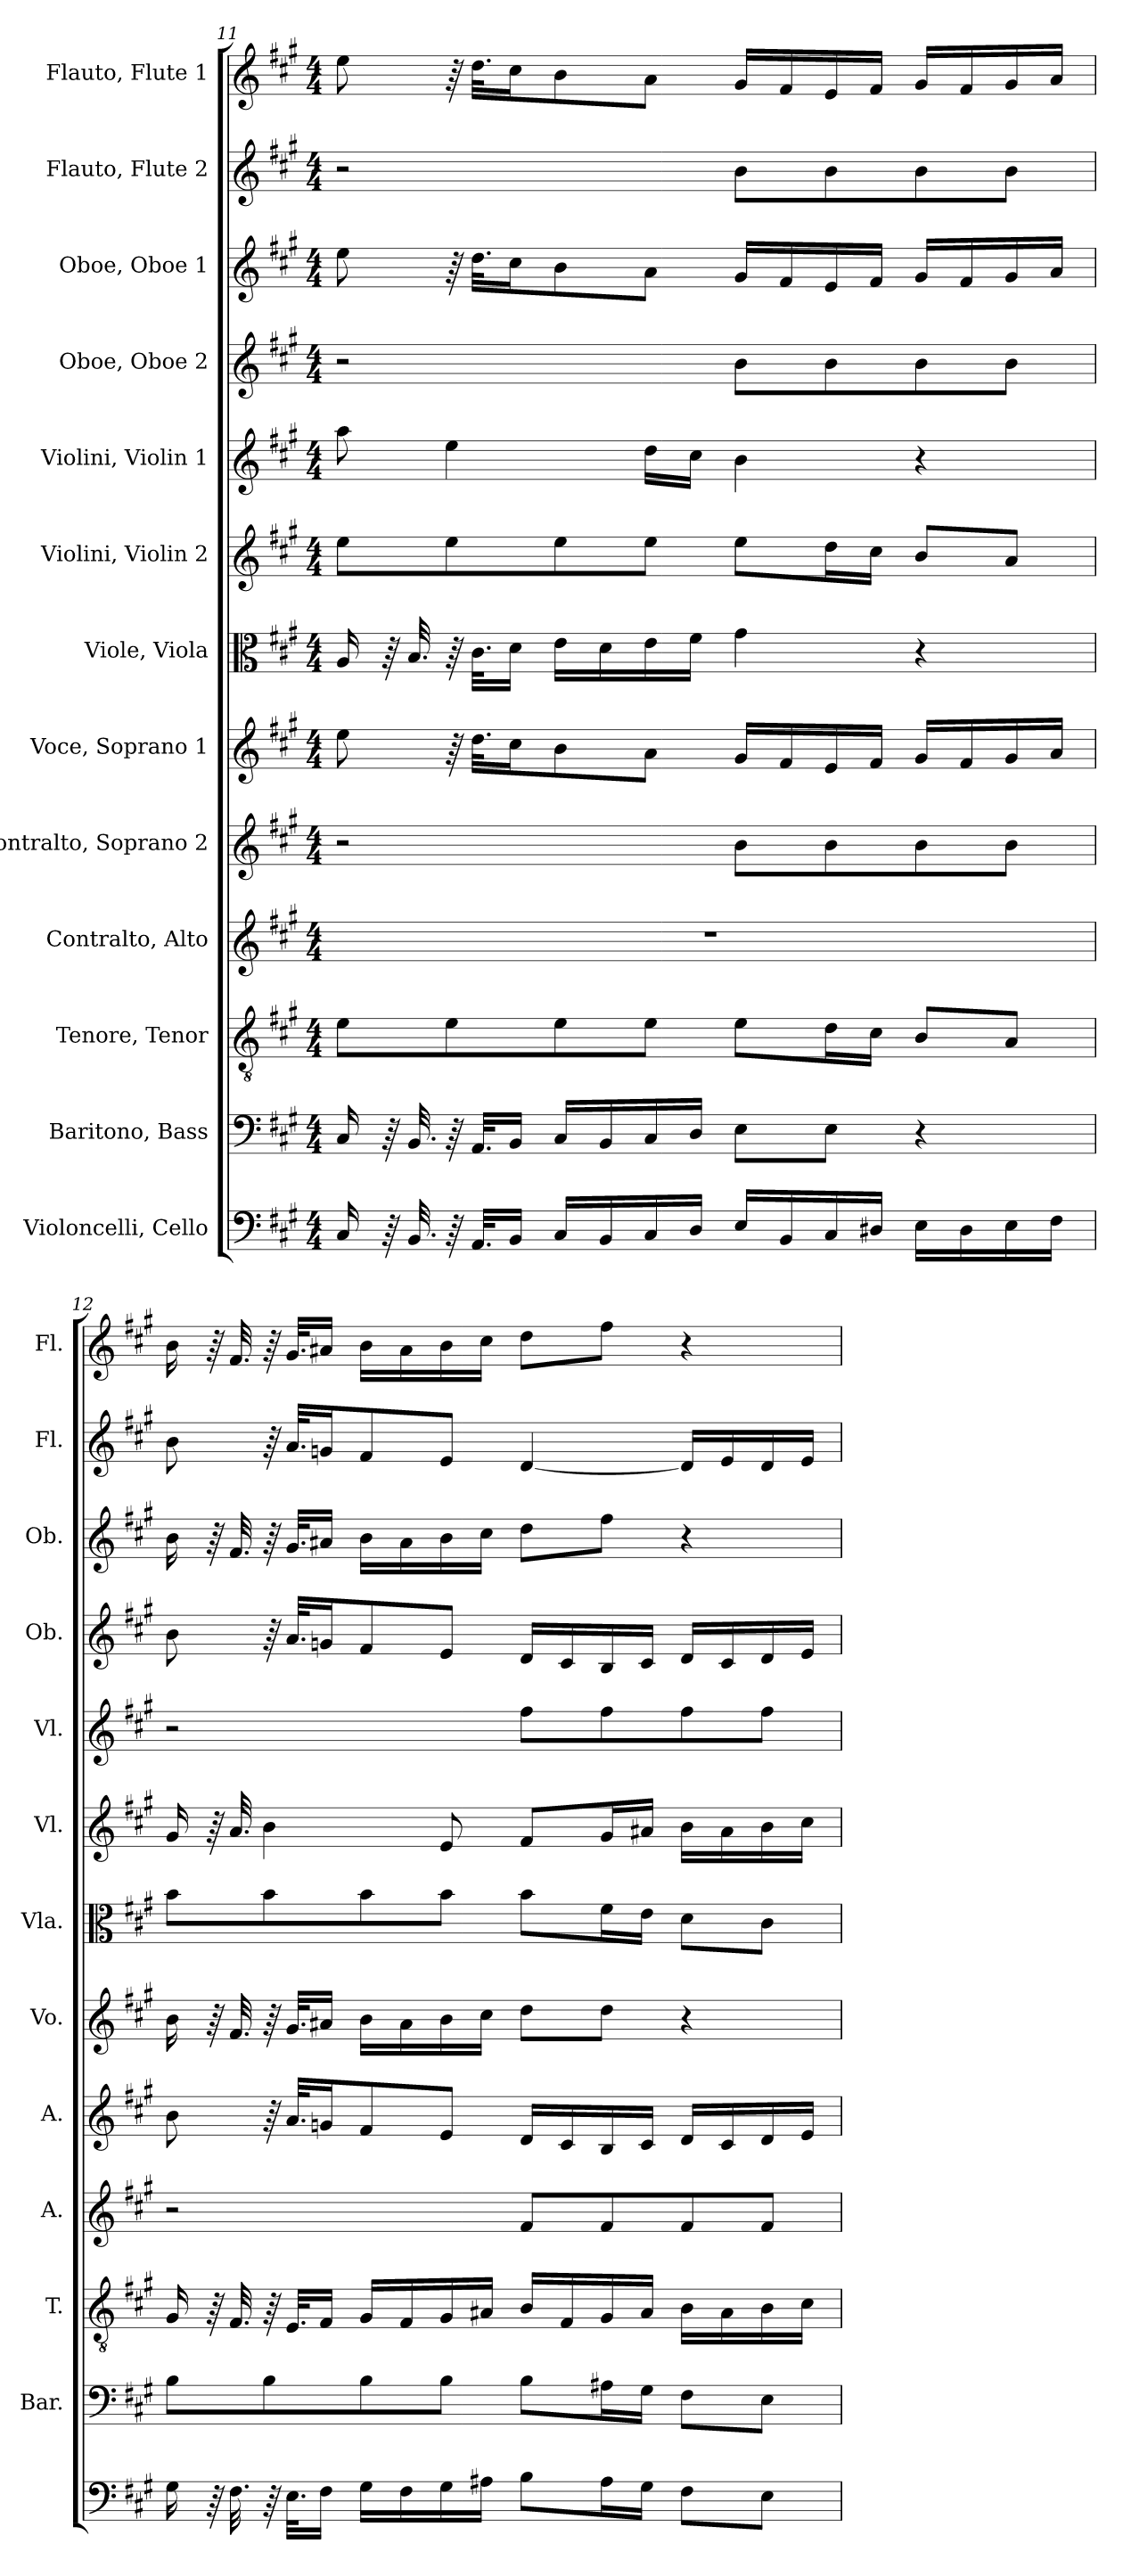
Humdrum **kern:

**kern	**kern	**kern	**kern	**kern	**kern	**kern	**kern	**kern	**kern	**kern	**kern	**kern
*part13	*part12	*part11	*part10	*part9	*part8	*part7	*part6	*part5	*part4	*part3	*part2	*part1
*staff13	*staff12	*staff11	*staff10	*staff9	*staff8	*staff7	*staff6	*staff5	*staff4	*staff3	*staff2	*staff1
*I"Violoncelli, Cello	*I"Baritono, Bass	*I"Tenore, Tenor	*I"Contralto, Alto	*I"Contralto, Soprano 2	*I"Voce, Soprano 1	*I"Viole, Viola	*I"Violini, Violin 2	*I"Violini, Violin 1	*I"Oboe, Oboe 2	*I"Oboe, Oboe 1	*I"Flauto, Flute 2	*I"Flauto, Flute 1
*	*I'Bar.	*I'T.	*I'A.	*I'A.	*I'Vo.	*I'Vla.	*I'Vl.	*I'Vl.	*I'Ob.	*I'Ob.	*I'Fl.	*I'Fl.
*clefF4	*clefF4	*clefGv2	*clefG2	*clefG2	*clefG2	*clefC3	*clefG2	*clefG2	*clefG2	*clefG2	*clefG2	*clefG2
*k[f#c#g#]	*k[f#c#g#]	*k[f#c#g#]	*k[f#c#g#]	*k[f#c#g#]	*k[f#c#g#]	*k[f#c#g#]	*k[f#c#g#]	*k[f#c#g#]	*k[f#c#g#]	*k[f#c#g#]	*k[f#c#g#]	*k[f#c#g#]
*M4/4	*M4/4	*M4/4	*M4/4	*M4/4	*M4/4	*M4/4	*M4/4	*M4/4	*M4/4	*M4/4	*M4/4	*M4/4
=11	=11	=11	=11	=11	=11	=11	=11	=11	=11	=11	=11	=11
16C#/	16C#/	8e\L	1r	2r	8ee\	16A/	8ee\L	8aa\	2r	8ee\	2r	8ee\
64r	64r	.	.	.	.	64r	.	.	.	.	.	.
32.BB/	32.BB/	.	.	.	.	32.B/	.	.	.	.	.	.
64r	64r	8e\	.	.	64r	64r	8ee\	4ee\	.	64r	.	64r
32.AA/KLL	32.AA/KLL	.	.	.	32.dd\KLL	32.c#\KLL	.	.	.	32.dd\KLL	.	32.dd\KLL
16BB/JJ	16BB/JJ	.	.	.	16cc#\J	16d\JJ	.	.	.	16cc#\J	.	16cc#\J
16C#/LL	16C#/LL	8e\	.	.	8b\	16e\LL	8ee\	.	.	8b\	.	8b\
16BB/	16BB/	.	.	.	.	16d\	.	.	.	.	.	.
16C#/	16C#/	8e\J	.	.	8a\J	16e\	8ee\J	16dd\LL	.	8a\J	.	8a\J
16D/JJ	16D/JJ	.	.	.	.	16f#\JJ	.	16cc#\JJ	.	.	.	.
16E/LL	8E\L	8e\L	.	8b\L	16g#/LL	4g#\	8ee\L	4b\	8b\L	16g#/LL	8b\L	16g#/LL
16BB/	.	.	.	.	16f#/	.	.	.	.	16f#/	.	16f#/
16C#/	8E\J	16d\L	.	8b\	16e/	.	16dd\L	.	8b\	16e/	8b\	16e/
16D#X/JJ	.	16c#\JJ	.	.	16f#/JJ	.	16cc#\JJ	.	.	16f#/JJ	.	16f#/JJ
16E\LL	4r	8B/L	.	8b\	16g#/LL	4r	8b/L	4r	8b\	16g#/LL	8b\	16g#/LL
16D#\	.	.	.	.	16f#/	.	.	.	.	16f#/	.	16f#/
16E\	.	8A/J	.	8b\J	16g#/	.	8a/J	.	8b\J	16g#/	8b\J	16g#/
16F#\JJ	.	.	.	.	16a/JJ	.	.	.	.	16a/JJ	.	16a/JJ
!!LO:PB:g=z
=12	=12	=12	=12	=12	=12	=12	=12	=12	=12	=12	=12	=12
16G#\	8B\L	16G#/	2r	8b\	16b\	8b\L	16g#/	2r	8b\	16b\	8b\	16b\
64r	.	64r	.	.	64r	.	64r	.	.	64r	.	64r
32.F#\	.	32.F#/	.	.	32.f#/	.	32.a/	.	.	32.f#/	.	32.f#/
64r	8B\	64r	.	64r	64r	8b\	4b\	.	64r	64r	64r	64r
32.E\KLL	.	32.E/KLL	.	32.a/KLL	32.g#/KLL	.	.	.	32.a/KLL	32.g#/KLL	32.a/KLL	32.g#/KLL
16F#\JJ	.	16F#/JJ	.	16gn/J	16a#X/JJ	.	.	.	16gn/J	16a#X/JJ	16gn/J	16a#X/JJ
16G#\LL	8B\	16G#/LL	.	8f#/	16b\LL	8b\	.	.	8f#/	16b\LL	8f#/	16b\LL
16F#\	.	16F#/	.	.	16a#\	.	.	.	.	16a#\	.	16a#\
16G#\	8B\J	16G#/	.	8e/J	16b\	8b\J	8e/	.	8e/J	16b\	8e/J	16b\
16A#X\JJ	.	16A#X/JJ	.	.	16cc#\JJ	.	.	.	.	16cc#\JJ	.	16cc#\JJ
8B\L	8B\L	16B/LL	8f#/L	16d/LL	8dd\L	8b\L	8f#/L	8ff#\L	16d/LL	8dd\L	[4d/	8dd\L
.	.	16F#/	.	16c#/	.	.	.	.	16c#/	.	.	.
16A#\L	16A#X\L	16G#/	8f#/	16B/	8dd\J	16f#\L	16g#/L	8ff#\	16B/	8ff#\J	.	8ff#\J
16G#\JJ	16G#\JJ	16A#/JJ	.	16c#/JJ	.	16e\JJ	16a#X/JJ	.	16c#/JJ	.	.	.
8F#\L	8F#\L	16B\LL	8f#/	16d/LL	4r	8d\L	16b\LL	8ff#\	16d/LL	4r	16d/LL]	4r
.	.	16A#\	.	16c#/	.	.	16a#\	.	16c#/	.	16e/	.
8E\J	8E\J	16B\	8f#/J	16d/	.	8c#\J	16b\	8ff#\J	16d/	.	16d/	.
.	.	16c#\JJ	.	16e/JJ	.	.	16cc#\JJ	.	16e/JJ	.	16e/JJ	.
=	=	=	=	=	=	=	=	=	=	=	=	=
*-	*-	*-	*-	*-	*-	*-	*-	*-	*-	*-	*-	*-
